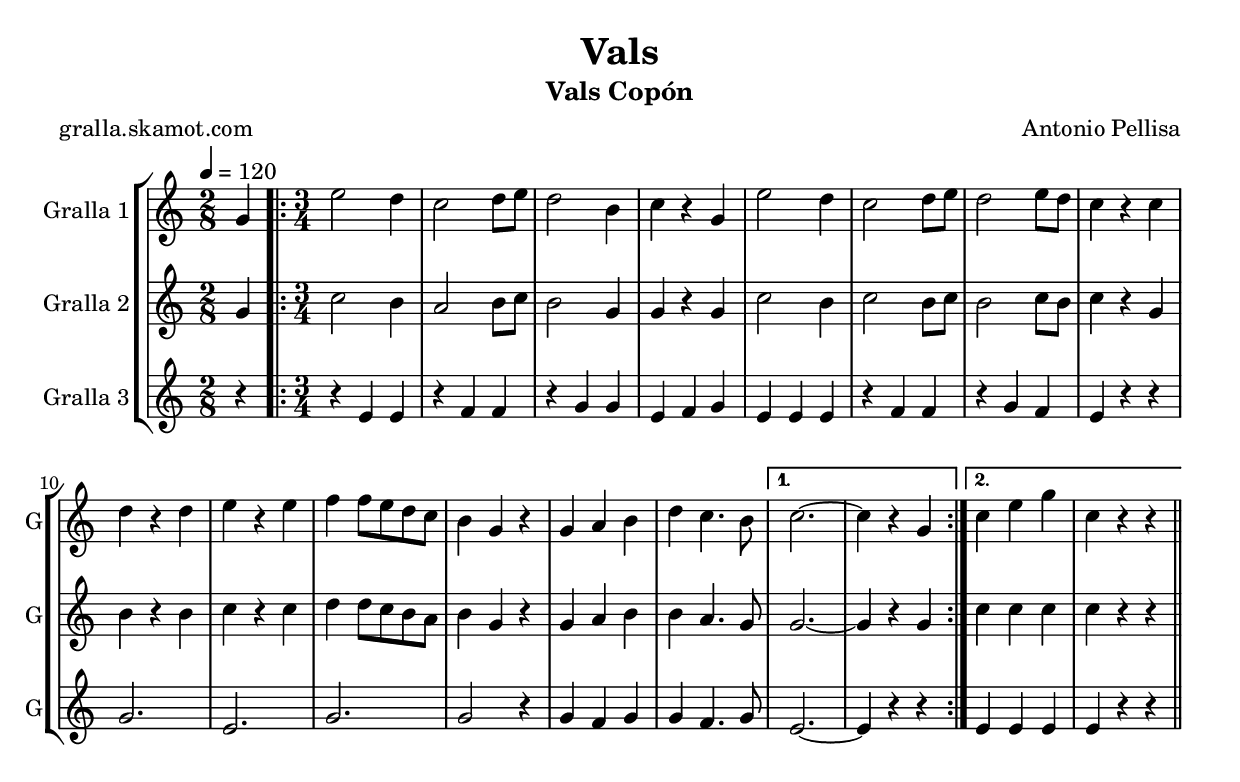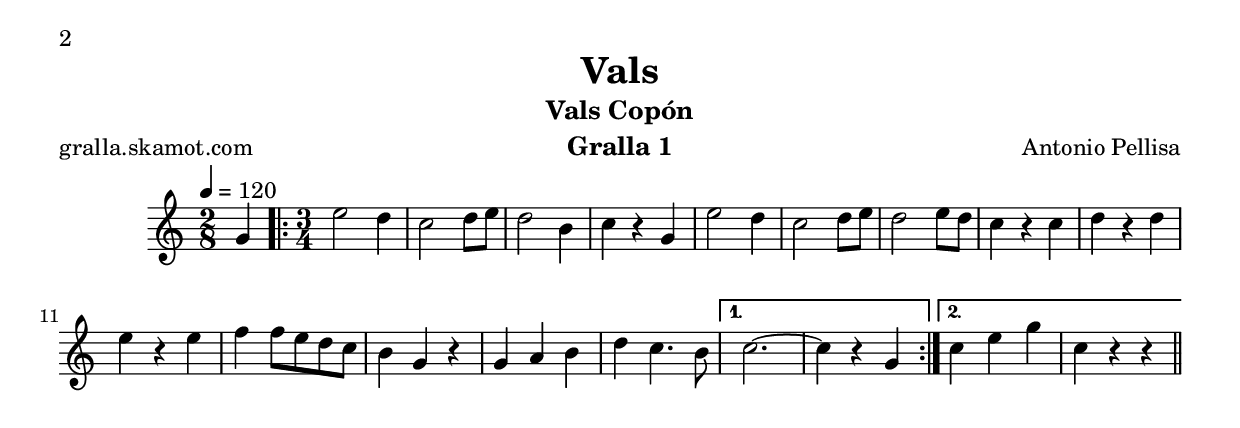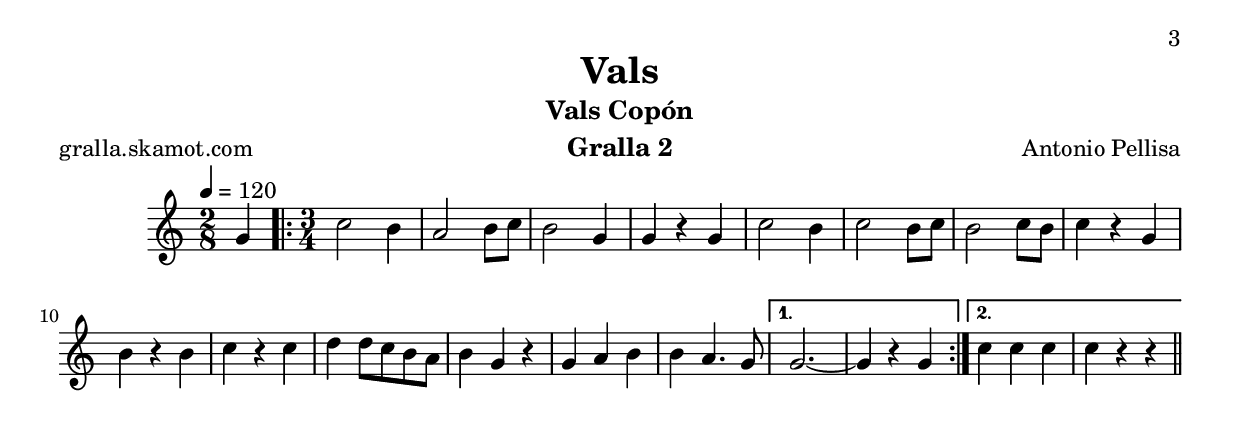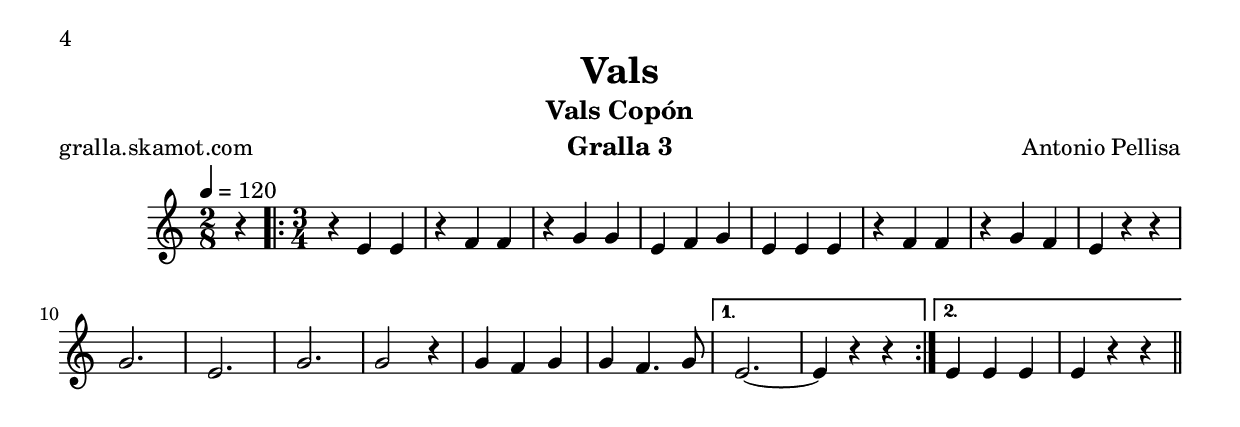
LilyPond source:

\version "2.16.2"

\header {
  dedication=""
  title="Vals"
  subtitle="Vals Copón"
  subsubtitle=""
  poet="gralla.skamot.com"
  meter=""
  piece=""
  composer="Antonio Pellisa"
  arranger=""
  opus=""
  instrument=""
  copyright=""
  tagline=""
}

liniaroAa =
\relative g'
{
  \tempo 4=120
  \clef treble
  \key c \major
  \time 2/8
  g4  |
  \time 3/4   \repeat volta 2 { e'2 d4  |
  c2 d8 e  |
  d2 b4  |
  %05
  c4 r g  |
  e'2 d4  |
  c2 d8 e  |
  d2 e8 d  |
  c4 r c  |
  %10
  d4 r d  |
  e4 r e  |
  f4 f8 e d c  |
  b4 g r  |
  g4 a b  |
  %15
  d4 c4. b8 }
  \alternative { { c2. ~  |
  c4 r g }
  { c4 e g  |
  c,4 r r } } \bar "||"
}

liniaroAb =
\relative g'
{
  \tempo 4=120
  \clef treble
  \key c \major
  \time 2/8
  g4  |
  \time 3/4   \repeat volta 2 { c2 b4  |
  a2 b8 c  |
  b2 g4  |
  %05
  g4 r g  |
  c2 b4  |
  c2 b8 c  |
  b2 c8 b  |
  c4 r g  |
  %10
  b4 r b  |
  c4 r c  |
  d4 d8 c b a  |
  b4 g r  |
  g4 a b  |
  %15
  b4 a4. g8 }
  \alternative { { g2. ~  |
  g4 r g }
  { c4 c c  |
  c4 r r } } \bar "||"
}

liniaroAc =
\relative e'
{
  \tempo 4=120
  \clef treble
  \key c \major
  \time 2/8
  r4  |
  \time 3/4   \repeat volta 2 { r4 e e  |
  r4 f f  |
  r4 g g  |
  %05
  e4 f g  |
  e4 e e  |
  r4 f f  |
  r4 g f  |
  e4 r r  |
  %10
  g2.  |
  e2.  |
  g2.  |
  g2 r4  |
  g4 f g  |
  %15
  g4 f4. g8 }
  \alternative { { e2. ~  |
  e4 r r }
  { e4 e e  |
  e4 r r } } \bar "||"
}

\bookpart {
  \score {
    \new StaffGroup {
      \override Score.RehearsalMark.self-alignment-X = #LEFT
      <<
        \new Staff \with {instrumentName = #"Gralla 1" shortInstrumentName = #"G"} \liniaroAa
        \new Staff \with {instrumentName = #"Gralla 2" shortInstrumentName = #"G"} \liniaroAb
        \new Staff \with {instrumentName = #"Gralla 3" shortInstrumentName = #"G"} \liniaroAc
      >>
    }
    \layout {}
  }
  \score { \unfoldRepeats
    \new StaffGroup {
      \override Score.RehearsalMark.self-alignment-X = #LEFT
      <<
        \new Staff \with {instrumentName = #"Gralla 1" shortInstrumentName = #"G"} \liniaroAa
        \new Staff \with {instrumentName = #"Gralla 2" shortInstrumentName = #"G"} \liniaroAb
        \new Staff \with {instrumentName = #"Gralla 3" shortInstrumentName = #"G"} \liniaroAc
      >>
    }
    \midi {
      \set Staff.midiInstrument = "oboe"
      \set DrumStaff.midiInstrument = "drums"
    }
  }
}

\bookpart {
  \header {instrument="Gralla 1"}
  \score {
    \new StaffGroup {
      \override Score.RehearsalMark.self-alignment-X = #LEFT
      <<
        \new Staff \liniaroAa
      >>
    }
    \layout {}
  }
  \score { \unfoldRepeats
    \new StaffGroup {
      \override Score.RehearsalMark.self-alignment-X = #LEFT
      <<
        \new Staff \liniaroAa
      >>
    }
    \midi {
      \set Staff.midiInstrument = "oboe"
      \set DrumStaff.midiInstrument = "drums"
    }
  }
}

\bookpart {
  \header {instrument="Gralla 2"}
  \score {
    \new StaffGroup {
      \override Score.RehearsalMark.self-alignment-X = #LEFT
      <<
        \new Staff \liniaroAb
      >>
    }
    \layout {}
  }
  \score { \unfoldRepeats
    \new StaffGroup {
      \override Score.RehearsalMark.self-alignment-X = #LEFT
      <<
        \new Staff \liniaroAb
      >>
    }
    \midi {
      \set Staff.midiInstrument = "oboe"
      \set DrumStaff.midiInstrument = "drums"
    }
  }
}

\bookpart {
  \header {instrument="Gralla 3"}
  \score {
    \new StaffGroup {
      \override Score.RehearsalMark.self-alignment-X = #LEFT
      <<
        \new Staff \liniaroAc
      >>
    }
    \layout {}
  }
  \score { \unfoldRepeats
    \new StaffGroup {
      \override Score.RehearsalMark.self-alignment-X = #LEFT
      <<
        \new Staff \liniaroAc
      >>
    }
    \midi {
      \set Staff.midiInstrument = "oboe"
      \set DrumStaff.midiInstrument = "drums"
    }
  }
}

